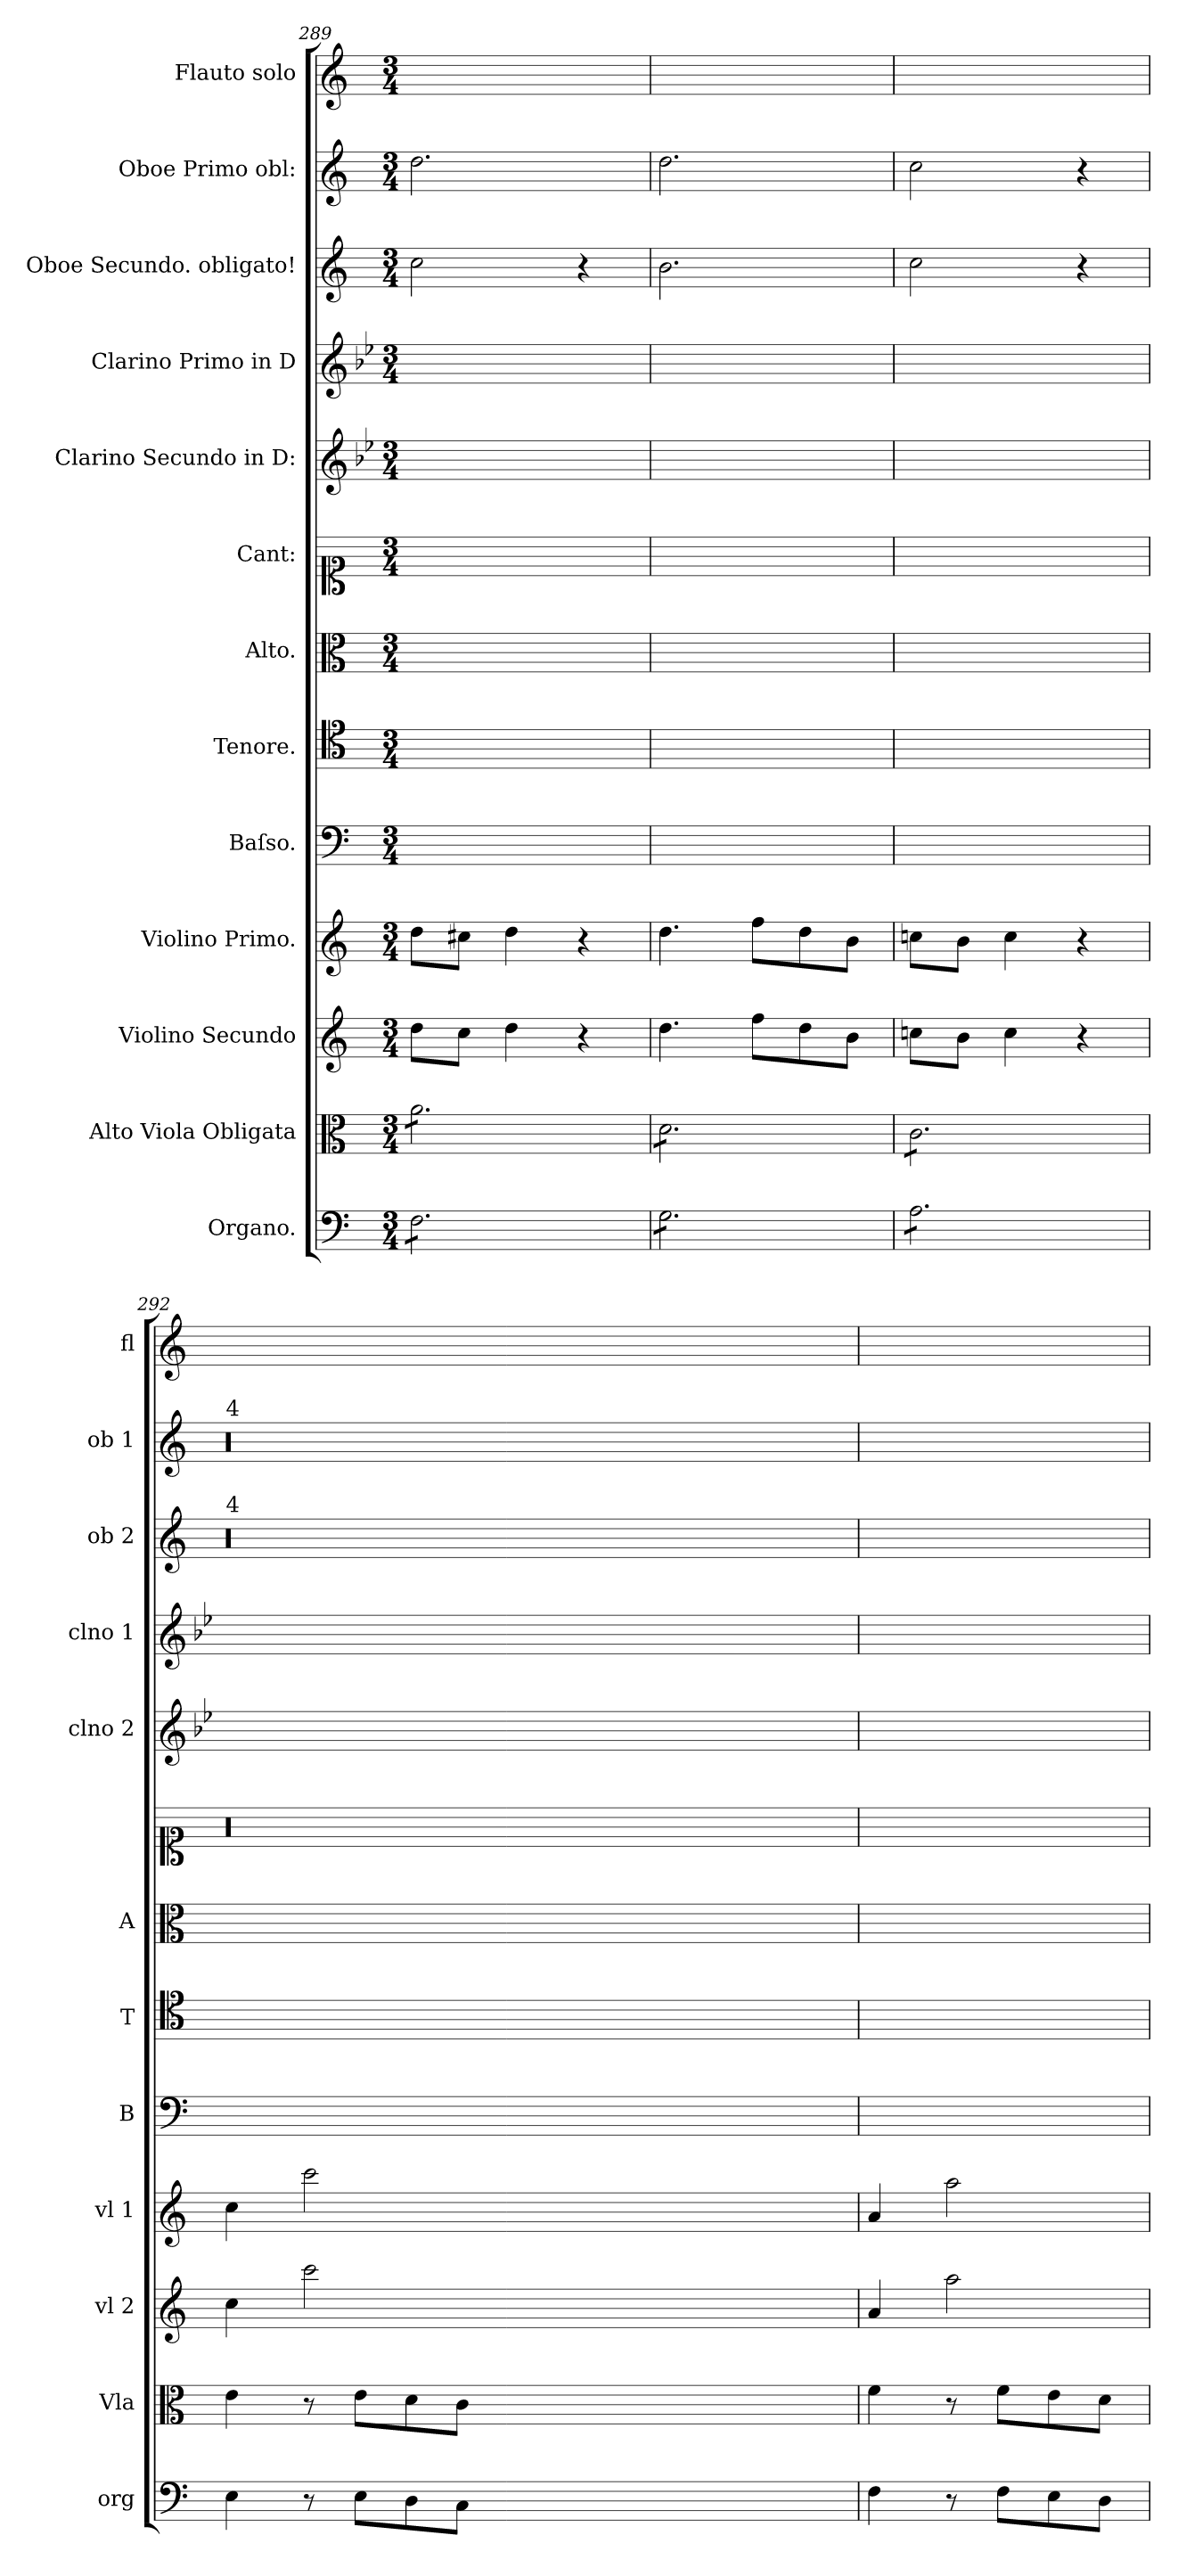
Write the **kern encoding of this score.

**kern	**kern	**kern	**kern	**kern	**kern	**kern	**kern	**kern	**kern	**kern	**kern	**kern
*part13	*part12	*part11	*part10	*part9	*part8	*part7	*part6	*part5	*part4	*part3	*part2	*part1
*staff13	*staff12	*staff11	*staff10	*staff9	*staff8	*staff7	*staff6	*staff5	*staff4	*staff3	*staff2	*staff1
*I"Organo.	*I"Alto Viola Obligata	*I"Violino Secundo	*I"Violino Primo.	*I"Baſso.	*I"Tenore.	*I"Alto.	*I"Cant:	*I"Clarino Secundo in D:	*I"Clarino Primo in D	*I"Oboe Secundo. obligato!	*I"Oboe Primo obl:	*I"Flauto solo
*I'org	*I'Vla	*I'vl 2	*I'vl 1	*I'B	*I'T	*I'A	*	*I'clno 2	*I'clno 1	*I'ob 2	*I'ob 1	*I'fl
*clefF4	*clefC3	*clefG2	*clefG2	*clefF4	*clefC4	*clefC3	*clefC1	*clefG2	*clefG2	*clefG2	*clefG2	*clefG2
*	*	*	*	*	*	*	*	*ITrd-1c-2	*ITrd-1c-2	*	*	*
*k[]	*k[]	*k[]	*k[]	*k[]	*k[]	*k[]	*k[]	*k[]	*k[]	*k[]	*k[]	*k[]
*C:	*C:	*C:	*C:	*C:	*C:	*C:	*C:	*C:	*C:	*C:	*C:	*C:
*M3/4	*M3/4	*M3/4	*M3/4	*M3/4	*M3/4	*M3/4	*M3/4	*M3/4	*M3/4	*M3/4	*M3/4	*M3/4
=289	=289	=289	=289	=289	=289	=289	=289	=289	=289	=289	=289	=289
*tremolo	*	*	*	*	*	*	*	*	*	*	*	*
*	*tremolo	*	*	*	*	*	*	*	*	*	*	*
8F\L	8a\L	8dd\L	8dd\L	2.ryy	2.ryy	2.ryy	2.ryy	2.ryy	2.ryy	2cc\	2.dd\	2.ryy
8F\	8a\	8cc\J	8cc#X\J	.	.	.	.	.	.	.	.	.
8F\	8a\	4dd\	4dd\	.	.	.	.	.	.	.	.	.
8F\	8a\	.	.	.	.	.	.	.	.	.	.	.
8F\	8a\	4r	4r	.	.	.	.	.	.	4r	.	.
8F\J	8a\J	.	.	.	.	.	.	.	.	.	.	.
=290	=290	=290	=290	=290	=290	=290	=290	=290	=290	=290	=290	=290
8G\L	8d\L	4.dd\	4.dd\	2.ryy	2.ryy	2.ryy	2.ryy	2.ryy	2.ryy	2.b\	2.dd\	2.ryy
8G\	8d\	.	.	.	.	.	.	.	.	.	.	.
8G\	8d\	.	.	.	.	.	.	.	.	.	.	.
8G\	8d\	8ff\L	8ff\L	.	.	.	.	.	.	.	.	.
8G\	8d\	8dd\	8dd\	.	.	.	.	.	.	.	.	.
8G\J	8d\J	8b\J	8b\J	.	.	.	.	.	.	.	.	.
=291	=291	=291	=291	=291	=291	=291	=291	=291	=291	=291	=291	=291
8A\L	8c\L	8ccn\L	8ccn\L	2.ryy	2.ryy	2.ryy	2.ryy	2.ryy	2.ryy	2cc\	2cc\	2.ryy
8A\	8c\	8b\J	8b\J	.	.	.	.	.	.	.	.	.
8A\	8c\	4cc\	4cc\	.	.	.	.	.	.	.	.	.
8A\	8c\	.	.	.	.	.	.	.	.	.	.	.
8A\	8c\	4r	4r	.	.	.	.	.	.	4r	4r	.
8A\J	8c\J	.	.	.	.	.	.	.	.	.	.	.
*	*Xtremolo	*	*	*	*	*	*	*	*	*	*	*
*Xtremolo	*	*	*	*	*	*	*	*	*	*	*	*
=292	=292	=292	=292	=292	=292	=292	=292	=292	=292	=292	=292	=292
!	!	!	!	!	!	!	!	!	!	!	!LO:TX:a:t=4	!
!	!	!	!	!	!	!	!	!	!	!LO:TX:a:t=4	!	!
!	!	!	!	!	!	!	!LO:N:vis=00	!	!	!LO:N:vis=00	!LO:N:vis=00	!
4E\	4e\	4cc\	4cc\	2.ryy	2.ryy	2.ryy	0.r	2.ryy	2.ryy	0.r	0.r	2.ryy
8r	8r	2ccc\	2ccc\	.	.	.	.	.	.	.	.	.
8E\L	8e\L	.	.	.	.	.	.	.	.	.	.	.
8D\	8d\	.	.	.	.	.	.	.	.	.	.	.
8C\J	8c\J	.	.	.	.	.	.	.	.	.	.	.
0ryy	0ryy	0ryy	0ryy	0ryy	0ryy	0ryy	.	0ryy	0ryy	.	.	0ryy
4ryy	4ryy	4ryy	4ryy	4ryy	4ryy	4ryy	.	4ryy	4ryy	.	.	4ryy
=293	=293	=293	=293	=293	=293	=293	=293	=293	=293	=293	=293	=293
4F\	4f\	4a/	4a/	2.ryy	2.ryy	2.ryy	2.ryy	2.ryy	2.ryy	2.ryy	2.ryy	2.ryy
8r	8r	2aa\	2aa\	.	.	.	.	.	.	.	.	.
8F\L	8f\L	.	.	.	.	.	.	.	.	.	.	.
8E\	8e\	.	.	.	.	.	.	.	.	.	.	.
8D\J	8d\J	.	.	.	.	.	.	.	.	.	.	.
=	=	=	=	=	=	=	=	=	=	=	=	=
*-	*-	*-	*-	*-	*-	*-	*-	*-	*-	*-	*-	*-
